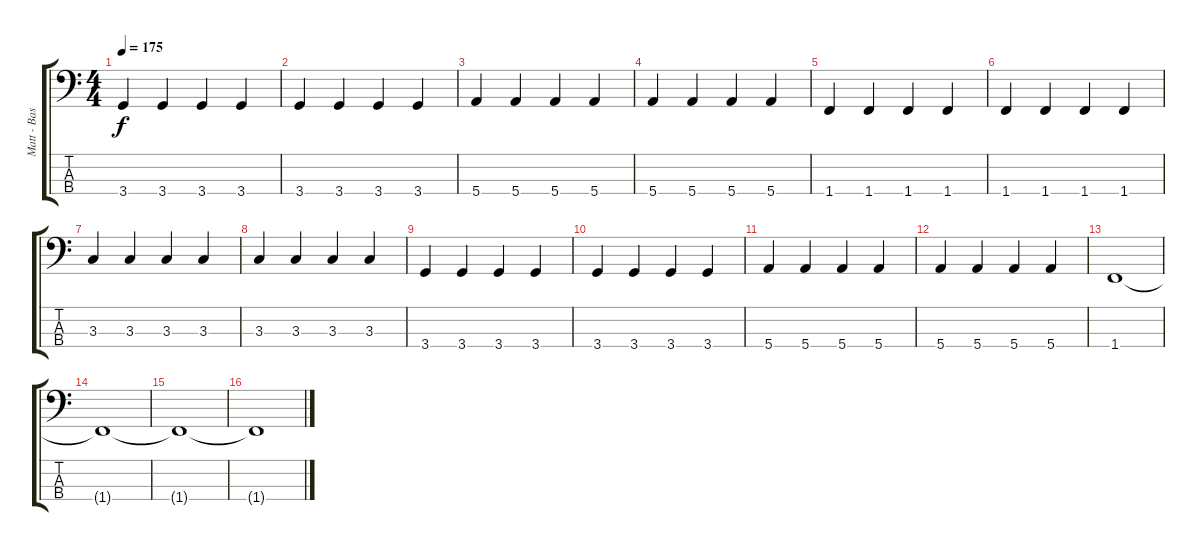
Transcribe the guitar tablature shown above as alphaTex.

\track ("Matt - Bass" "Matt - Bas") {instrument electricbassfinger}
\staff {score tabs}
\tuning (G2 D2 A1 E1) {hide}
\ts (4 4)
\tempo 175
\clef f4
\ks c
3.4.4{dy f} 3.4.4 3.4.4 3.4.4 |
3.4.4 3.4.4 3.4.4 3.4.4 |
5.4.4 5.4.4 5.4.4 5.4.4 |
5.4.4 5.4.4 5.4.4 5.4.4 |
1.4.4 1.4.4 1.4.4 1.4.4 |
1.4.4 1.4.4 1.4.4 1.4.4 |
3.3.4 3.3.4 3.3.4 3.3.4 |
3.3.4 3.3.4 3.3.4 3.3.4 |
3.4.4 3.4.4 3.4.4 3.4.4 |
3.4.4 3.4.4 3.4.4 3.4.4 |
5.4.4 5.4.4 5.4.4 5.4.4 |
5.4.4 5.4.4 5.4.4 5.4.4 |
1.4.1 |
1.4{t}.1 |
1.4{t}.1 |
1.4{t}.1
